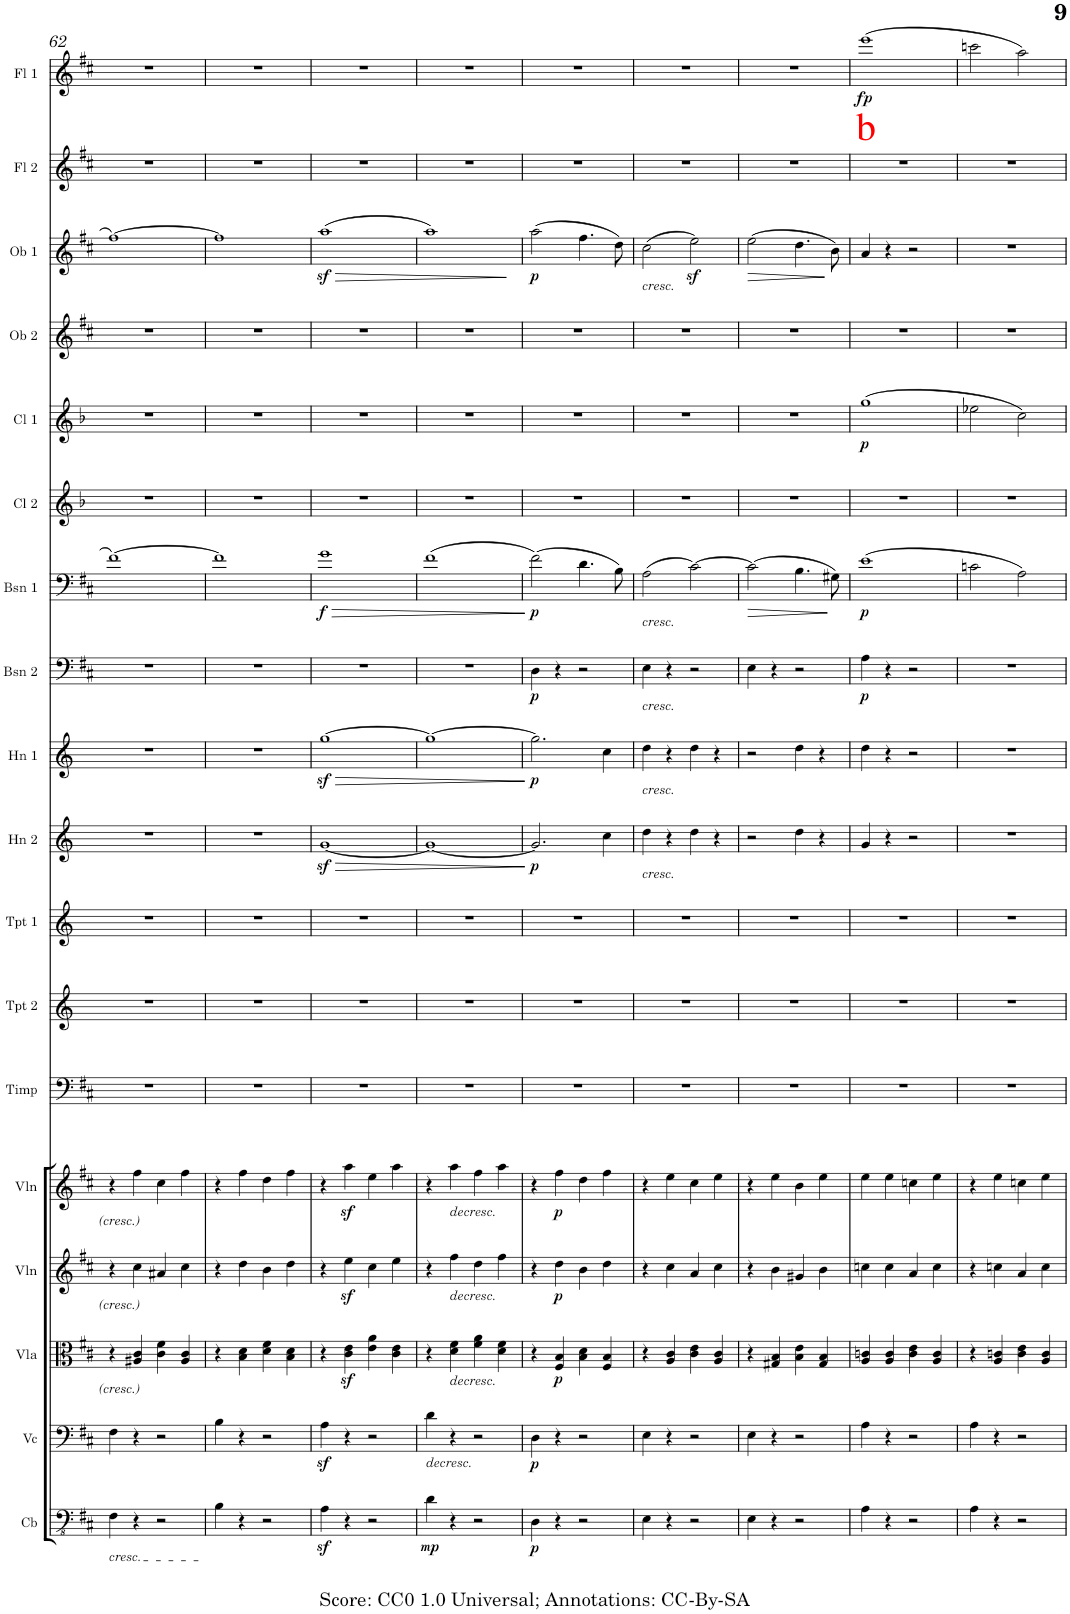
**kern	**dynam	**kern	**dynam	**kern	**dynam	**kern	**dynam	**kern	**dynam	**kern	**kern	**kern	**kern	**dynam	**kern	**dynam	**kern	**dynam	**kern	**dynam	**kern	**kern	**dynam	**kern	**kern	**dynam	**kern	**kern	**text	**dynam
*part18	*part18	*part17	*part17	*part16	*part16	*part15	*part15	*part14	*part14	*part13	*part12	*part11	*part10	*part10	*part9	*part9	*part8	*part8	*part7	*part7	*part6	*part5	*part5	*part4	*part3	*part3	*part2	*part1	*part1	*part1
*staff18	*staff18	*staff17	*staff17	*staff16	*staff16	*staff15	*staff15	*staff14	*staff14	*staff13	*staff12	*staff11	*staff10	*staff10	*staff9	*staff9	*staff8	*staff8	*staff7	*staff7	*staff6	*staff5	*staff5	*staff4	*staff3	*staff3	*staff2	*staff1	*staff1	*staff1
*I"Contrabass	*	*I"Violoncello	*	*I"Viola	*	*I"Violin	*	*I"Violin	*	*I"Timpani	*I"D Trumpet 2	*I"D Trumpet 1	*I"D Horn 2	*	*I"D Horn 1	*	*I"Bassoon 2	*	*I"Bassoon 1	*	*I"A Clarinet 2	*I"A Clarinet 1	*	*I"Oboe 2	*I"Oboe 1	*	*I"Flute 2	*I"Flute 1	*	*
*I'Cb	*	*I'Vc	*	*I'Vla	*	*I'Vln	*	*I'Vln	*	*I'Timp	*I'Tpt 2	*I'Tpt 1	*I'Hn 2	*	*I'Hn 1	*	*I'Bsn 2	*	*I'Bsn 1	*	*I'Cl 2	*I'Cl 1	*	*I'Ob 2	*I'Ob 1	*	*I'Fl 2	*I'Fl 1	*	*
!!LO:PB:g=z
*clefFv4	*	*clefF4	*	*clefC3	*	*clefG2	*	*clefG2	*	*clefF4	*clefG2	*clefG2	*clefG2	*	*clefG2	*	*clefF4	*	*clefF4	*	*clefG2	*clefG2	*	*clefG2	*clefG2	*	*clefG2	*clefG2	*	*
*	*	*	*	*	*	*	*	*	*	*	*Trd-1c-2	*Trd-1c-2	*Trd6c10	*	*Trd6c10	*	*	*	*	*	*Trd2c3	*Trd2c3	*	*	*	*	*	*	*	*
*k[f#c#]	*	*k[f#c#]	*	*k[f#c#]	*	*k[f#c#]	*	*k[f#c#]	*	*k[f#c#]	*k[]	*k[]	*k[]	*	*k[]	*	*k[f#c#]	*	*k[f#c#]	*	*k[b-]	*k[b-]	*	*k[f#c#]	*k[f#c#]	*	*k[f#c#]	*k[f#c#]	*	*
*M2/2	*	*M2/2	*	*M2/2	*	*M2/2	*	*M2/2	*	*M2/2	*M2/2	*M2/2	*M2/2	*	*M2/2	*	*M2/2	*	*M2/2	*	*M2/2	*M2/2	*	*M2/2	*M2/2	*	*M2/2	*M2/2	*	*
*met(c|)	*	*met(c|)	*	*met(c|)	*	*met(c|)	*	*met(c|)	*	*met(c|)	*met(c|)	*met(c|)	*met(c|)	*	*met(c|)	*	*met(c|)	*	*met(c|)	*	*met(c|)	*met(c|)	*	*met(c|)	*met(c|)	*	*met(c|)	*met(c|)	*	*
=62	=62	=62	=62	=62	=62	=62	=62	=62	=62	=62	=62	=62	=62	=62	=62	=62	=62	=62	=62	=62	=62	=62	=62	=62	=62	=62	=62	=62	=62	=62
!LO:TX:b:i:t=cresc.	!	!	!	!	!	!	!	!	!	!	!	!	!	!	!	!	!	!	!	!	!	!	!	!	!	!	!	!	!	!
4FF#\	.	4F#\	.	4r	.	4r	.	4r	.	1r	1r	1r	1r	.	1r	.	1r	.	[1f#	.	1r	1r	.	1r	[1ff#	.	1r	1r	.	.
4r	.	4r	.	4A#X/ 4c#/	.	4cc#\	.	4ff#\	.	.	.	.	.	.	.	.	.	.	.	.	.	.	.	.	.	.	.	.	.	.
2r	.	2r	.	4c#\ 4f#\	.	4a#X/	.	4cc#\	.	.	.	.	.	.	.	.	.	.	.	.	.	.	.	.	.	.	.	.	.	.
.	.	.	.	4A#/ 4c#/	.	4cc#\	.	4ff#\	.	.	.	.	.	.	.	.	.	.	.	.	.	.	.	.	.	.	.	.	.	.
=63	=63	=63	=63	=63	=63	=63	=63	=63	=63	=63	=63	=63	=63	=63	=63	=63	=63	=63	=63	=63	=63	=63	=63	=63	=63	=63	=63	=63	=63	=63
4BB\	.	4B\	.	4r	.	4r	.	4r	.	1r	1r	1r	1r	.	1r	.	1r	.	1f#]	.	1r	1r	.	1r	1ff#]	.	1r	1r	.	.
4r	.	4r	.	4B\ 4d\	.	4dd\	.	4ff#\	.	.	.	.	.	.	.	.	.	.	.	.	.	.	.	.	.	.	.	.	.	.
2r	.	2r	.	4d\ 4f#\	.	4b\	.	4dd\	.	.	.	.	.	.	.	.	.	.	.	.	.	.	.	.	.	.	.	.	.	.
.	.	.	.	4B\ 4d\	.	4dd\	.	4ff#\	.	.	.	.	.	.	.	.	.	.	.	.	.	.	.	.	.	.	.	.	.	.
=64	=64	=64	=64	=64	=64	=64	=64	=64	=64	=64	=64	=64	=64	=64	=64	=64	=64	=64	=64	=64	=64	=64	=64	=64	=64	=64	=64	=64	=64	=64
!	!	!	!	!	!	!	!	!	!	!	!	!	!	!LO:HP:b	!	!LO:HP:b	!	!	!	!LO:HP:b	!	!	!	!	!	!LO:HP:b	!	!	!	!
!	!	!	!	!	!	!	!	!	!	!	!	!	!	!	!	!	!	!	!	!LO:DY:n=1:b	!	!	!	!	!	!	!	!	!	!
4AAz<\	.	4Az<\	.	4r	.	4r	.	4r	.	1r	1r	1r	[1gz<	>	[1ggz<	>	1r	.	1g	> f	1r	1r	.	1r	(1aaz<	>	1r	1r	.	.
4r	.	4r	.	4c#\z< 4e\z<	.	4eez<\	.	4aaz<\	.	.	.	.	.	.	.	.	.	.	.	.	.	.	.	.	.	.	.	.	.	.
2r	.	2r	.	4e\ 4a\	.	4cc#\	.	4ee\	.	.	.	.	.	.	.	.	.	.	.	.	.	.	.	.	.	.	.	.	.	.
.	.	.	.	4c#\ 4e\	.	4ee\	.	4aa\	.	.	.	.	.	.	.	.	.	.	.	.	.	.	.	.	.	.	.	.	.	.
=65	=65	=65	=65	=65	=65	=65	=65	=65	=65	=65	=65	=65	=65	=65	=65	=65	=65	=65	=65	=65	=65	=65	=65	=65	=65	=65	=65	=65	=65	=65
!	!	!LO:TX:b:i:t=decresc.	!	!	!	!	!	!	!	!	!	!	!	!	!	!	!	!	!	!	!	!	!	!	!	!	!	!	!	!
!	!LO:DY:b	!	!	!	!	!	!	!	!	!	!	!	!	!	!	!	!	!	!	!	!	!	!	!	!	!	!	!	!	!
4D\	mp	4d\	.	4r	.	4r	.	4r	.	1r	1r	1r	1g_	.	1gg_	.	1r	.	(1f#	.	1r	1r	.	1r	1aa)	.	1r	1r	.	.
!	!	!	!	!	!	!	!	!LO:TX:b:i:t=decresc.	!	!	!	!	!	!	!	!	!	!	!	!	!	!	!	!	!	!	!	!	!	!
!	!	!	!	!	!	!LO:TX:b:i:t=decresc.	!	!	!	!	!	!	!	!	!	!	!	!	!	!	!	!	!	!	!	!	!	!	!	!
!	!	!	!	!LO:TX:b:i:t=decresc.	!	!	!	!	!	!	!	!	!	!	!	!	!	!	!	!	!	!	!	!	!	!	!	!	!	!
4r	.	4r	.	4d\ 4f#\	.	4ff#\	.	4aa\	.	.	.	.	.	.	.	.	.	.	.	.	.	.	.	.	.	.	.	.	.	.
2r	.	2r	.	4f#\ 4a\	.	4dd\	.	4ff#\	.	.	.	.	.	.	.	.	.	.	.	.	.	.	.	.	.	.	.	.	.	.
.	.	.	.	4d\ 4f#\	.	4ff#\	.	4aa\	.	.	.	.	.	.	.	.	.	.	.	.	.	.	.	.	.	.	.	.	.	.
.	.	.	.	.	.	.	.	.	.	.	.	.	.	]	.	]	.	.	.	]	.	.	.	.	.	]	.	.	.	.
=66	=66	=66	=66	=66	=66	=66	=66	=66	=66	=66	=66	=66	=66	=66	=66	=66	=66	=66	=66	=66	=66	=66	=66	=66	=66	=66	=66	=66	=66	=66
!	!LO:DY:b	!	!LO:DY:b	!	!	!	!	!	!	!	!	!	!	!LO:DY:b	!	!LO:DY:b	!	!LO:DY:b	!	!LO:DY:b	!	!	!	!	!	!LO:DY:b	!	!	!	!
4DD\	p	4D\	p	4r	.	4r	.	4r	.	1r	1r	1r	2.g/]	p	2.gg\]	p	4D\	p	(2f#\)	p	1r	1r	.	1r	(2aa\	p	1r	1r	.	.
!	!	!	!	!	!LO:DY:b	!	!LO:DY:b	!	!LO:DY:b	!	!	!	!	!	!	!	!	!	!	!	!	!	!	!	!	!	!	!	!	!
4r	.	4r	.	4F#/ 4B/	p	4dd\	p	4ff#\	p	.	.	.	.	.	.	.	4r	.	.	.	.	.	.	.	.	.	.	.	.	.
2r	.	2r	.	4B\ 4d\	.	4b\	.	4dd\	.	.	.	.	.	.	.	.	2r	.	4.d\	.	.	.	.	.	4.ff#\	.	.	.	.	.
.	.	.	.	4F#/ 4B/	.	4dd\	.	4ff#\	.	.	.	.	4cc\	.	4cc\	.	.	.	.	.	.	.	.	.	.	.	.	.	.	.
.	.	.	.	.	.	.	.	.	.	.	.	.	.	.	.	.	.	.	8B\)	.	.	.	.	.	8dd\)	.	.	.	.	.
=67	=67	=67	=67	=67	=67	=67	=67	=67	=67	=67	=67	=67	=67	=67	=67	=67	=67	=67	=67	=67	=67	=67	=67	=67	=67	=67	=67	=67	=67	=67
!	!	!	!	!	!	!	!	!	!	!	!	!	!	!	!	!	!	!	!	!	!	!	!	!	!LO:TX:b:i:t=cresc.	!	!	!	!	!
!	!	!	!	!	!	!	!	!	!	!	!	!	!	!	!	!	!	!	!LO:TX:b:i:t=cresc.	!	!	!	!	!	!	!	!	!	!	!
!	!	!	!	!	!	!	!	!	!	!	!	!	!	!	!	!	!LO:TX:b:i:t=cresc.	!	!	!	!	!	!	!	!	!	!	!	!	!
!	!	!	!	!	!	!	!	!	!	!	!	!	!	!	!LO:TX:b:i:t=cresc.	!	!	!	!	!	!	!	!	!	!	!	!	!	!	!
!	!	!	!	!	!	!	!	!	!	!	!	!	!LO:TX:b:i:t=cresc.	!	!	!	!	!	!	!	!	!	!	!	!	!	!	!	!	!
4EE\	.	4E\	.	4r	.	4r	.	4r	.	1r	1r	1r	4dd\	.	4dd\	.	4E\	.	(2A\	.	1r	1r	.	1r	(2cc#\	.	1r	1r	.	.
4r	.	4r	.	4A/ 4c#/	.	4cc#\	.	4ee\	.	.	.	.	4r	.	4r	.	4r	.	.	.	.	.	.	.	.	.	.	.	.	.
2r	.	2r	.	4c#\ 4e\	.	4a/	.	4cc#\	.	.	.	.	4dd\	.	4dd\	.	2r	.	[2c#\)	.	.	.	.	.	2eez<\)	.	.	.	.	.
.	.	.	.	4A/ 4c#/	.	4cc#\	.	4ee\	.	.	.	.	4r	.	4r	.	.	.	.	.	.	.	.	.	.	.	.	.	.	.
=68	=68	=68	=68	=68	=68	=68	=68	=68	=68	=68	=68	=68	=68	=68	=68	=68	=68	=68	=68	=68	=68	=68	=68	=68	=68	=68	=68	=68	=68	=68
!	!	!	!	!	!	!	!	!	!	!	!	!	!	!	!	!	!	!	!	!LO:HP:b	!	!	!	!	!	!LO:HP:b	!	!	!	!
4EE\	.	4E\	.	4r	.	4r	.	4r	.	1r	1r	1r	2r	.	2r	.	4E\	.	(2c#\]	>	1r	1r	.	1r	(2ee\	>	1r	1r	.	.
4r	.	4r	.	4G#X/ 4B/	.	4b\	.	4ee\	.	.	.	.	.	.	.	.	4r	.	.	.	.	.	.	.	.	.	.	.	.	.
2r	.	2r	.	4B\ 4e\	.	4g#X/	.	4b\	.	.	.	.	4dd\	.	4dd\	.	2r	.	4.B\	.	.	.	.	.	4.dd\	.	.	.	.	.
.	.	.	.	4G#/ 4B/	.	4b\	.	4ee\	.	.	.	.	4r	.	4r	.	.	.	.	.	.	.	.	.	.	.	.	.	.	.
.	.	.	.	.	.	.	.	.	.	.	.	.	.	.	.	.	.	.	8G#X\)	]	.	.	.	.	8b\)	]	.	.	.	.
=69	=69	=69	=69	=69	=69	=69	=69	=69	=69	=69	=69	=69	=69	=69	=69	=69	=69	=69	=69	=69	=69	=69	=69	=69	=69	=69	=69	=69	=69	=69
!	!	!	!	!	!	!	!	!	!	!	!	!	!	!	!	!	!	!LO:DY:b	!	!LO:DY:b	!	!	!LO:DY:b	!	!	!	!	!	!LO:LY:b:color=#FF0000	!LO:DY:b
4AA\	.	4A\	.	4A/ 4cn/	.	4ccn\	.	4ee\	.	1r	1r	1r	4g/	.	4dd\	.	4A\	p	(1e	p	1r	(1gg	p	1r	4a/	.	1r	(1eee	b	fp
4r	.	4r	.	4A/ 4c/	.	4cc\	.	4ee\	.	.	.	.	4r	.	4r	.	4r	.	.	.	.	.	.	.	4r	.	.	.	.	.
2r	.	2r	.	4c\ 4e\	.	4a/	.	4ccn\	.	.	.	.	2r	.	2r	.	2r	.	.	.	.	.	.	.	2r	.	.	.	.	.
.	.	.	.	4A/ 4c/	.	4cc\	.	4ee\	.	.	.	.	.	.	.	.	.	.	.	.	.	.	.	.	.	.	.	.	.	.
=70	=70	=70	=70	=70	=70	=70	=70	=70	=70	=70	=70	=70	=70	=70	=70	=70	=70	=70	=70	=70	=70	=70	=70	=70	=70	=70	=70	=70	=70	=70
4AA\	.	4A\	.	4r	.	4r	.	4r	.	1r	1r	1r	1r	.	1r	.	1r	.	2cn\	.	1r	2ee-X\	.	1r	1r	.	1r	2cccn\	.	.
4r	.	4r	.	4A/ 4cn/	.	4ccn\	.	4ee\	.	.	.	.	.	.	.	.	.	.	.	.	.	.	.	.	.	.	.	.	.	.
2r	.	2r	.	4c\ 4e\	.	4a/	.	4ccn\	.	.	.	.	.	.	.	.	.	.	2A\)	.	.	2cc\)	.	.	.	.	.	2aa\)	.	.
.	.	.	.	4A/ 4c/	.	4cc\	.	4ee\	.	.	.	.	.	.	.	.	.	.	.	.	.	.	.	.	.	.	.	.	.	.
=	=	=	=	=	=	=	=	=	=	=	=	=	=	=	=	=	=	=	=	=	=	=	=	=	=	=	=	=	=	=
*-	*-	*-	*-	*-	*-	*-	*-	*-	*-	*-	*-	*-	*-	*-	*-	*-	*-	*-	*-	*-	*-	*-	*-	*-	*-	*-	*-	*-	*-	*-
